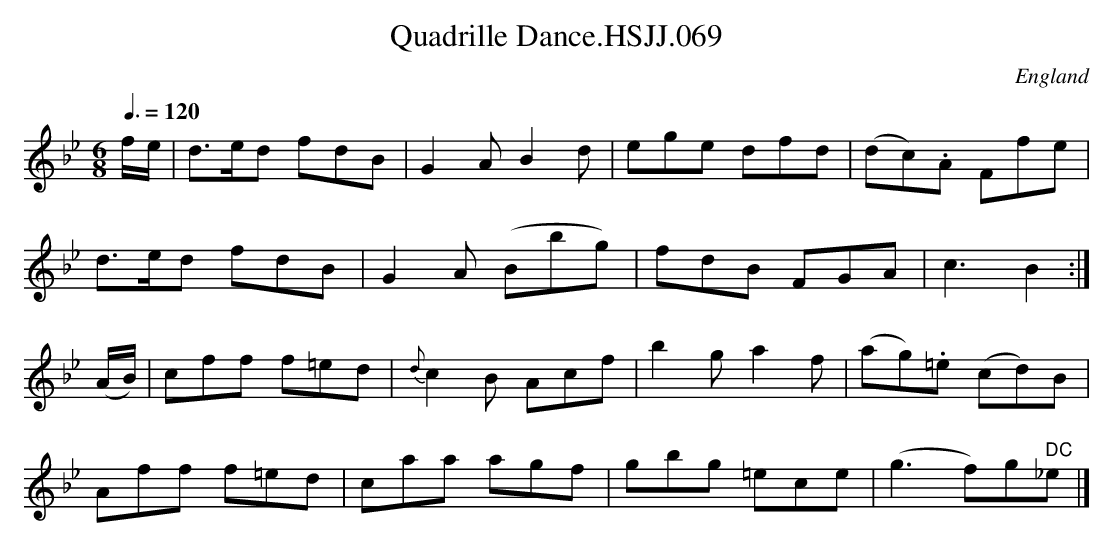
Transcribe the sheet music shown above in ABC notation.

X:1
T:Quadrille Dance.HSJJ.069
L:1/8
M:6/8
O:England
Q:3/8=120
K:Bb
f/e/|d>ed fdB|G2AB2d|ege dfd|(dc).A Ffe|!
d>ed fdB|G2A (Bbg)|fdB FGA|c3B2:|!
(A/B/)|cff f=ed|{d}c2B Acf|b2ga2f|(ag).=e (cd)B|!
Aff f=ed|caa agf|gbg =ece|(g3f)g" DC"_e|]
